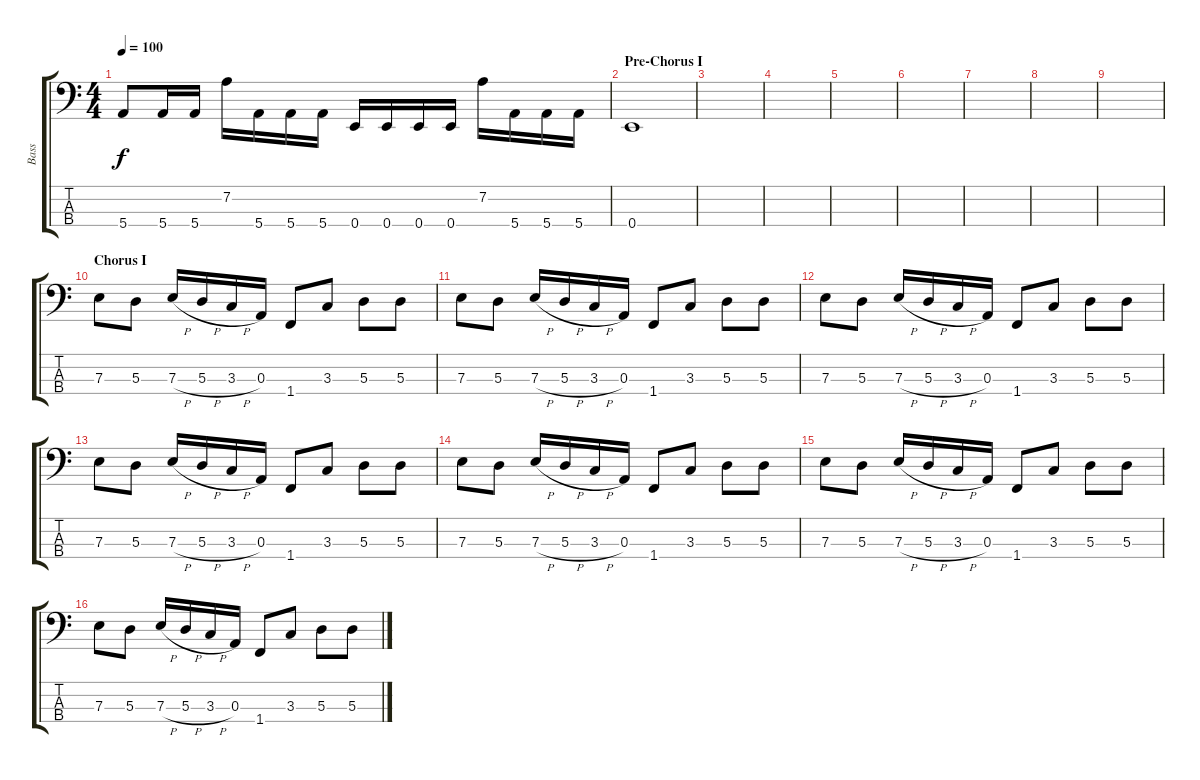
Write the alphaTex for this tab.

\track ("Bass" "Bass") {instrument electricbassfinger}
\staff {score tabs}
\tuning (G2 D2 A1 E1) {hide}
\ts (4 4)
\tempo 100
\clef f4
\ks c
5.4.8{dy f} 5.4.16 5.4.16 7.2.16 5.4.16 5.4.16 5.4.16 0.4.16 0.4.16 0.4.16 0.4.16 7.2.16 5.4.16 5.4.16 5.4.16 |
\section ("" "Pre-Chorus I")
0.4.1 |
|
|
|
|
|
|
|
\section ("" "Chorus I")
7.3.8 5.3.8 7.3{h}.16 5.3{h}.16 3.3{h}.16 0.3.16 1.4.8 3.3.8 5.3.8 5.3.8 |
7.3.8 5.3.8 7.3{h}.16 5.3{h}.16 3.3{h}.16 0.3.16 1.4.8 3.3.8 5.3.8 5.3.8 |
7.3.8 5.3.8 7.3{h}.16 5.3{h}.16 3.3{h}.16 0.3.16 1.4.8 3.3.8 5.3.8 5.3.8 |
7.3.8 5.3.8 7.3{h}.16 5.3{h}.16 3.3{h}.16 0.3.16 1.4.8 3.3.8 5.3.8 5.3.8 |
7.3.8 5.3.8 7.3{h}.16 5.3{h}.16 3.3{h}.16 0.3.16 1.4.8 3.3.8 5.3.8 5.3.8 |
7.3.8 5.3.8 7.3{h}.16 5.3{h}.16 3.3{h}.16 0.3.16 1.4.8 3.3.8 5.3.8 5.3.8 |
7.3.8 5.3.8 7.3{h}.16 5.3{h}.16 3.3{h}.16 0.3.16 1.4.8 3.3.8 5.3.8 5.3.8
